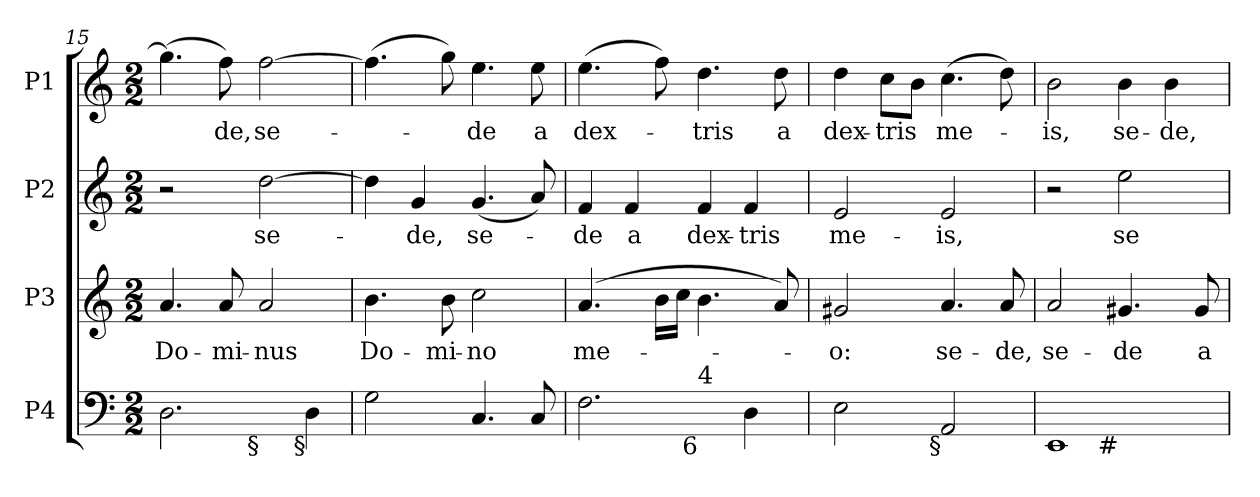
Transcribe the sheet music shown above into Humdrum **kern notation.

**kern	**kern	**text	**kern	**text	**kern	**text
*part4	*part3	*part3	*part2	*part2	*part1	*part1
*staff4	*staff3	*staff3	*staff2	*staff2	*staff1	*staff1
*I"P4	*I"P3	*	*I"P2	*	*I"P1	*
*clefF4	*clefG2	*	*clefG2	*	*clefG2	*
*k[]	*k[]	*	*k[]	*	*k[]	*
*C:	*C:	*	*C:	*	*C:	*
*M2/2	*M2/2	*	*M2/2	*	*M2/2	*
=15	=15	=15	=15	=15	=15	=15
!LO:TX:b:rj:t=4	!	!	!	!	!	!
!	!	!LO:LY:b:color=#000000	!	!	!	!
*^	*	*	*	*	*	*
2.Di\	2ryy	4.ai/	Do-	2r	.	(4.ggi\]	.
!	!	!	!LO:LY:b:color=#000000	!	!	!	!
!	!	!	!	!	!	!	!LO:LY:b:color=#000000
.	.	8ai/	-mi-	.	.	8ffi\)	-de,
!	!	!	!LO:LY:b:color=#000000	!	!	!	!
!	!	!	!	!	!LO:LY:b:color=#000000	!	!
!	!LO:TX:b:rj:t=§	!	!	!	!	!	!
!	!	!	!	!	!	!	!LO:LY:b:color=#000000
.	2ryy	2ai/	-nus	[2ddi\	se-	[2ffi\	se-
!LO:TX:b:rj:t=§	!	!	!	!	!	!	!
4Di\	.	.	.	.	.	.	.
*v	*v	*	*	*	*	*	*
!!LO:PB:g=z
=16	=16	=16	=16	=16	=16	=16
*^	*	*	*	*	*	*
!LO:TX:b:rj:t=7	!	!	!	!	!	!	!
!LO:TX:t=§	!	!	!	!	!	!	!
!	!	!	!LO:LY:b:color=#000000	!	!	!	!
*v	*v	*	*	*	*	*	*
2Gi\	4.bi\	Do-	4ddi\]	.	(4.ffi\]	.
!	!	!	!	!LO:LY:b:color=#000000	!	!
.	.	.	4gi/	-de,	.	.
!	!	!LO:LY:b:color=#000000	!	!	!	!
.	8bi\	-mi-	.	.	8ggi\)	.
!	!	!LO:LY:b:color=#000000	!	!	!	!
!	!	!	!	!LO:LY:b:color=#000000	!	!
!	!	!	!	!	!	!LO:LY:b:color=#000000
4.Ci/	2cci\	-no	(4.gi/	se-	4.eei\	-de
!	!	!	!	!	!	!LO:LY:b:color=#000000
8Ci/	.	.	8ai/)	.	8eei\	a
=17	=17	=17	=17	=17	=17	=17
!	!	!LO:LY:b:color=#000000	!	!	!	!
!	!	!	!	!LO:LY:b:color=#000000	!	!
!LO:TX:b:rj:t=7	!	!	!	!	!	!
!	!	!	!	!	!	!LO:LY:b:color=#000000
*^	*	*	*	*	*	*
2.Fi\	2ryy	(4.ai/	me-	4fi/	-de	(4.eei\	dex-
!	!	!	!	!	!LO:LY:b:color=#000000	!	!
.	.	.	.	4fi/	a	.	.
.	.	16bi\LL	.	.	.	8ffi\)	.
.	.	16cci\JJ	.	.	.	.	.
!	!	!	!	!	!LO:LY:b:color=#000000	!	!
!	!LO:TX:b:rj:t=6	!	!	!	!	!	!
!	!LO:TX:t=4	!	!	!	!	!	!
!	!	!	!	!	!	!	!LO:LY:b:color=#000000
.	2ryy	4.bi\	.	4fi/	dex-	4.ddi\	-tris
!	!	!	!	!	!LO:LY:b:color=#000000	!	!
4Di\	.	.	.	4fi/	-tris	.	.
!	!	!	!	!	!	!	!LO:LY:b:color=#000000
.	.	8ai/)	.	.	.	8ddi\	a
*v	*v	*	*	*	*	*	*
=18	=18	=18	=18	=18	=18	=18
*^	*	*	*	*	*	*
!	!	!	!LO:LY:b:color=#000000	!	!	!	!
*v	*v	*	*	*	*	*	*
*^	*	*	*	*	*	*
!	!	!	!	!	!LO:LY:b:color=#000000	!	!
*v	*v	*	*	*	*	*	*
*^	*	*	*	*	*	*
!LO:TX:b:rj:t=7	!	!	!	!	!	!	!
!LO:TX:t=#	!	!	!	!	!	!	!
!	!	!	!	!	!	!	!LO:LY:b:color=#000000
*v	*v	*	*	*	*	*	*
2Ei\	2g#Xi/	-o:	2ei/	me-	4ddi\	dex-
!	!	!	!	!	!	!LO:LY:b:color=#000000
.	.	.	.	.	8cci\L	-tris
.	.	.	.	.	8bi\J	.
!	!	!LO:LY:b:color=#000000	!	!	!	!
!	!	!	!	!LO:LY:b:color=#000000	!	!
!LO:TX:b:rj:t=§	!	!	!	!	!	!
!	!	!	!	!	!	!LO:LY:b:color=#000000
2AAi/	4.ai/	se-	2ei/	-is,	(4.cci\	me-
!	!	!LO:LY:b:color=#000000	!	!	!	!
.	8ai/	-de,	.	.	8ddi\)	.
=19	=19	=19	=19	=19	=19	=19
!	!	!LO:LY:b:color=#000000	!	!	!	!
!LO:TX:b:rj:t=4	!	!	!	!	!	!
!	!	!	!	!	!	!LO:LY:b:color=#000000
*^	*	*	*	*	*	*
1EEi	2ryy	2ai/	se-	2r	.	2bi\	-is,
!	!	!	!LO:LY:b:color=#000000	!	!	!	!
!	!	!	!	!	!LO:LY:b:color=#000000	!	!
!	!LO:TX:b:rj:t=#	!	!	!	!	!	!
!	!	!	!	!	!	!	!LO:LY:b:color=#000000
.	2ryy	4.g#Xi/	-de	2eei\	se-	4bi\	se-
!	!	!	!	!	!	!	!LO:LY:b:color=#000000
.	.	.	.	.	.	4bi\	-de,
!	!	!	!LO:LY:b:color=#000000	!	!	!	!
.	.	8g#i/	a	.	.	.	.
*v	*v	*	*	*	*	*	*
=	=	=	=	=	=	=
*-	*-	*-	*-	*-	*-	*-
